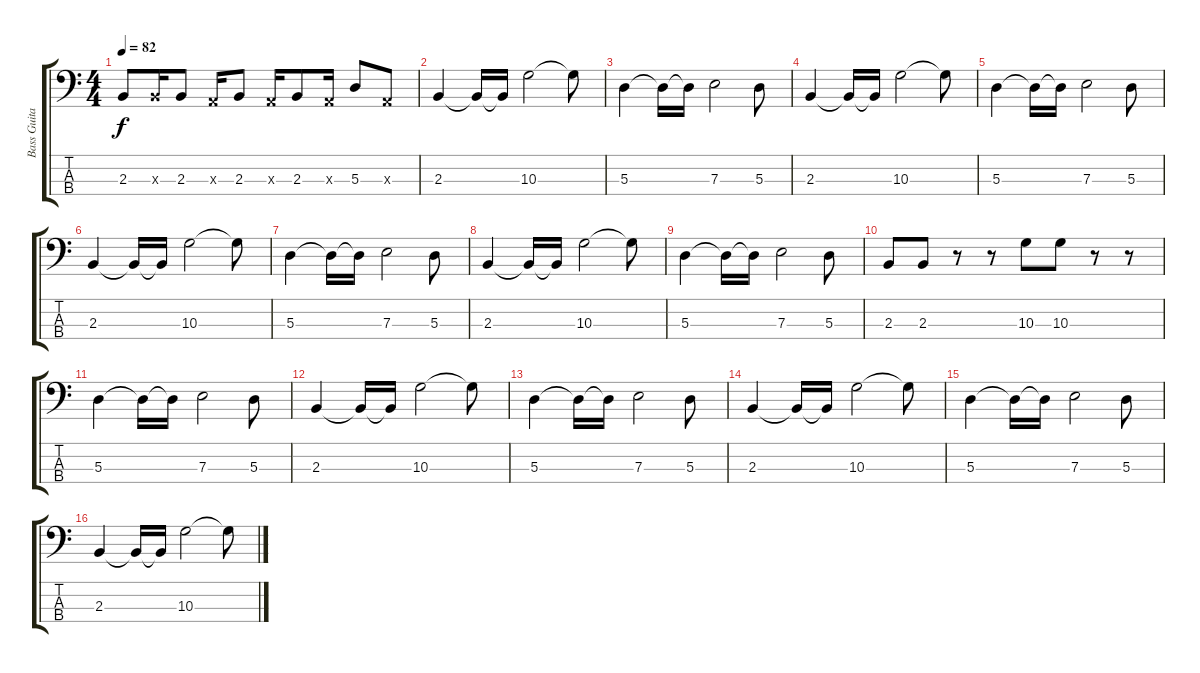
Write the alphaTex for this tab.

\track ("Bass Guitar" "Bass Guita") {instrument electricbassfinger}
\staff {score tabs}
\tuning (G2 D2 A1 E1) {hide}
\ts (4 4)
\tempo 82
\clef f4
\ks c
2.3.8{dy f} 2.3{x}.16 2.3.8 0.3{x}.16 2.3.8 0.3{x}.16 2.3.8 0.3{x}.16 5.3.8 0.3{x}.8 |
2.3.4 2.3{t}.16 2.3{t}.16 10.3.2 10.3{t}.8 |
5.3.4 5.3{t}.16 5.3{t}.16 7.3.2 5.3.8 |
2.3.4 2.3{t}.16 2.3{t}.16 10.3.2 10.3{t}.8 |
5.3.4 5.3{t}.16 5.3{t}.16 7.3.2 5.3.8 |
2.3.4 2.3{t}.16 2.3{t}.16 10.3.2 10.3{t}.8 |
5.3.4 5.3{t}.16 5.3{t}.16 7.3.2 5.3.8 |
2.3.4 2.3{t}.16 2.3{t}.16 10.3.2 10.3{t}.8 |
5.3.4 5.3{t}.16 5.3{t}.16 7.3.2 5.3.8 |
2.3.8 2.3.8 r.8 r.8 10.3.8 10.3.8 r.8 r.8 |
5.3.4 5.3{t}.16 5.3{t}.16 7.3.2 5.3.8 |
2.3.4 2.3{t}.16 2.3{t}.16 10.3.2 10.3{t}.8 |
5.3.4 5.3{t}.16 5.3{t}.16 7.3.2 5.3.8 |
2.3.4 2.3{t}.16 2.3{t}.16 10.3.2 10.3{t}.8 |
5.3.4 5.3{t}.16 5.3{t}.16 7.3.2 5.3.8 |
2.3.4 2.3{t}.16 2.3{t}.16 10.3.2 10.3{t}.8
